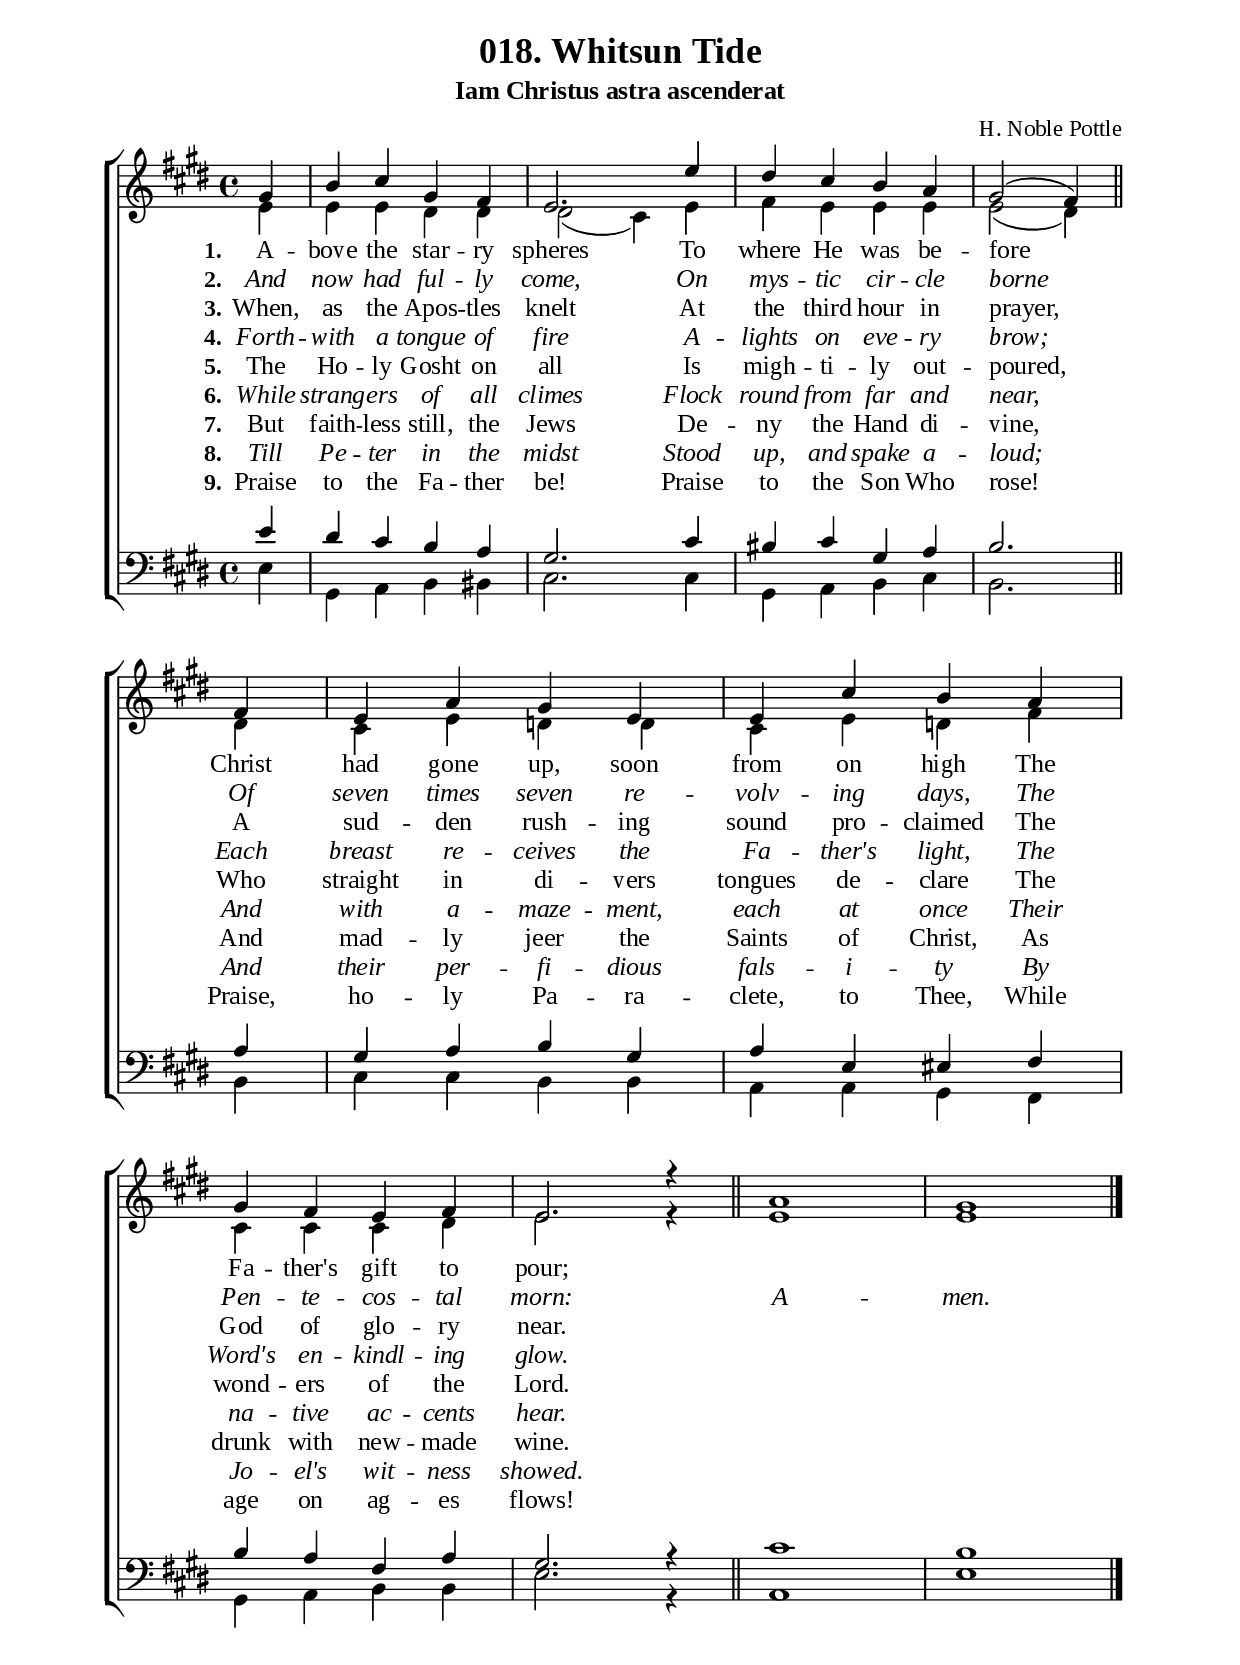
%%%%%%%%%%%%%%%%%%%%%%%%%%%%%
% CONTENTS OF THIS DOCUMENT
% 1. Common settings
% 2. Soprano verse music
% 3. Alto verse music
% 4. Tenor verse music
% 5. Basso verse music
% 6. Verse lyrics
% 7. Layout
%%%%%%%%%%%%%%%%%%%%%%%%%%%%%

%%%%%%%%%%%%%%%%%%%%%%%%%%%%%
% 1. Common settings
%%%%%%%%%%%%%%%%%%%%%%%%%%%%%
\version "2.18.2"

\header {
  title = "018. Whitsun Tide"
  subtitle = "Iam Christus astra ascenderat"
  %poet = ""
  composer = "H. Noble Pottle"
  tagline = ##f
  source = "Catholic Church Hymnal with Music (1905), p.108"
  %site = ""
}

globalSettings= {
  \key e \major
  \time 4/4
  %\override Score.BarNumber.break-visibility = ##(#t #t #t)
  \override Score.BarNumber.break-visibility = ##(#f #f #f)
}

verseSettings = {
  \phrasingSlurDashed
}

\paper {
  #(set-paper-size "a4")
  top-margin = 15\mm
  bottom-marign = 15\mm
  left-margin = 20\mm
  right-margin = 20\mm
  indent = #0
  #(define fonts
	 (make-pango-font-tree "Liberation Serif"
	 		       "Liberation Serif"
			       "Liberation Serif"
			       (/ 20 20)))
}

printItalic = \with {
  \override LyricText.font-shape = #'italic
}

%%%%%%%%%%%%%%%%%%%%%%%%%%%%%
% 2. Soprano verse music
%%%%%%%%%%%%%%%%%%%%%%%%%%%%%
musicVerseSoprano = \relative c' {
\partial 4 gis'4 |
  %{  1 %} b cis gis fis |
  %{	2 %} e2. e'4 |
  %{	3 %} dis cis b a |
  %{	4 %} gis2 (fis4) \break \bar "||" fis4 |
  %{	5 %} e a gis e |
  %{	6 %} e cis' b a |
  %{	7 %} gis fis e fis |
  %{	8 %} e2. r4 \bar "||" 
  %{	9 %} a1 |
  %{10 %} gis1 \bar "|."
  }

%%%%%%%%%%%%%%%%%%%%%%%%%%%%%
% 3. Alto verse music
%%%%%%%%%%%%%%%%%%%%%%%%%%%%%
musicVerseAlto = \relative c' {
\partial 4 e4 |
  %{	1 %} e e dis dis |
  %{	2 %} dis2 (cis4) e |
  %{	3 %} fis e e e |
  %{	4 %} e2 (dis4) dis |
  %{	5 %} cis e d d |
  %{	6 %} cis e d fis |
  %{	7 %} cis cis cis dis |
  %{	8 %} e2. r4 \bar "||"
  %{	9 %} e1 |
  %{ 10%} e1
  
}

%%%%%%%%%%%%%%%%%%%%%%%%%%%%%
% 4. Tenor verse music
%%%%%%%%%%%%%%%%%%%%%%%%%%%%%
musicVerseTenor = \relative c' {
\partial 4 e4 |
  %{	1 %} dis cis b a |
  %{	2 %} gis2. cis4 |
  %{	3 %} bis cis gis a |
  %{	4 %} b2. a4 |
  %{	5 %} gis a b gis |
  %{	6 %} a e eis fis |
  %{	7 %} b a fis a |
  %{	8 %} gis2. r4 |
  %{	9 %} cis1 |
  %{ 10%} b1
}

%%%%%%%%%%%%%%%%%%%%%%%%%%%%%
% 5. Basso verse music
%%%%%%%%%%%%%%%%%%%%%%%%%%%%%
musicVerseBasso = \relative c {
\partial 4 e4 |
  %{	1 %} gis, a b bis |
  %{	2 %} cis2. cis4 |
  %{	3 %} gis a b cis |
  %{	4 %} b2. b4 |
  %{	5 %} cis cis b b |
  %{	6 %} a a gis fis |
  %{	7 %} gis a b b |
  %{	8 %} e2. r4 |
  %{	9 %} a,1 |
  %{ 10%} e'1
  }

%%%%%%%%%%%%%%%%%%%%%%%%%%%%%
% 6. Verse lyrics
%%%%%%%%%%%%%%%%%%%%%%%%%%%%%
lyricVerseOne = \lyricmode {
  \set stanza = #"1."
  A -- bove the star -- ry spheres
  To where He was be -- fore
  Christ had gone up, soon from on high
  The Fa -- ther's gift to pour;
}

lyricVerseTwo = \lyricmode {
  \set stanza = #"2."
  And now had ful -- ly come, 
  On mys -- tic cir -- cle borne
  Of seven times seven re -- volv -- ing days,
  The Pen -- te -- cos -- tal morn: A -- men.
}

lyricVerseThree = \lyricmode {
  \set stanza = #"3."
  When, as the Apos -- tles knelt
  At the third hour in prayer,
  A sud -- den rush -- ing sound pro -- claimed
  The God of glo -- ry near.
}

lyricVerseFour = \lyricmode {
  \set stanza = #"4."
  Forth -- with a tongue of fire
  A -- lights on eve -- ry brow;
  Each breast re -- ceives the Fa -- ther's light,
  The Word's en -- kindl -- ing glow.
  
}

lyricVerseFive = \lyricmode {
  \set stanza = #"5."
  The Ho -- ly Gosht on all
  Is migh -- ti -- ly out -- poured,
  Who straight in di -- vers tongues de -- clare
  The wond -- ers of the Lord.
}

lyricVerseSix = \lyricmode {
  \set stanza = #"6."
  While strang -- ers of all climes
  Flock round from far and near,
  And with a -- maze -- ment, each at once
  Their na -- tive ac -- cents hear.
}

lyricVerseSeven = \lyricmode {
  \set stanza = #"7."
  But faith -- less still, the Jews
  De -- ny the Hand di -- vine,
  And mad -- ly jeer the Saints of Christ,
  As drunk with new -- made wine.
}

lyricVerseEight = \lyricmode {
  \set stanza = #"8."
  Till Pe -- ter in the midst
  Stood up, and spake a -- loud;
  And their per -- fi -- dious fals -- i -- ty
  By Jo -- el's wit -- ness showed.
}

lyricVerseNine = \lyricmode {
  \set stanza = #"9."
  Praise to the Fa -- ther be!
  Praise to the Son Who rose!
  Praise, ho -- ly Pa -- ra -- clete, to Thee,
  While age on ag -- es flows!
}

%%%%%%%%%%%%%%%%%%%%%%%%%%%%%
% 7. Layout
%%%%%%%%%%%%%%%%%%%%%%%%%%%%%
\score {
    \new ChoirStaff <<
      \new Staff <<
        \clef "treble"
        \new Voice = "soprano" {
          \voiceOne \globalSettings \verseSettings \stemUp \slurUp \musicVerseSoprano
        }
        \new Voice = "alto" {
          \voiceTwo \globalSettings \verseSettings \stemDown \slurDown \musicVerseAlto
        }
      >>
      \new Lyrics \lyricsto soprano \lyricVerseOne
      \new Lyrics \printItalic \lyricsto soprano \lyricVerseTwo
      \new Lyrics \lyricsto soprano \lyricVerseThree
      \new Lyrics \printItalic \lyricsto soprano \lyricVerseFour
      \new Lyrics \lyricsto soprano \lyricVerseFive
	  \new Lyrics \printItalic \lyricsto soprano \lyricVerseSix
	  \new Lyrics \lyricsto soprano \lyricVerseSeven
	  \new Lyrics \printItalic \lyricsto soprano \lyricVerseEight
	  \new Lyrics \lyricsto soprano \lyricVerseNine
      \new Staff <<
        \clef "bass"
        \new Voice = "tenor" {
          \voiceOne \globalSettings \verseSettings \stemUp \slurUp \musicVerseTenor
        }
        \new Voice = "basso" {
          \voiceTwo \globalSettings \verseSettings \stemDown \slurDown \musicVerseBasso
        }
      >>
    >>
}

